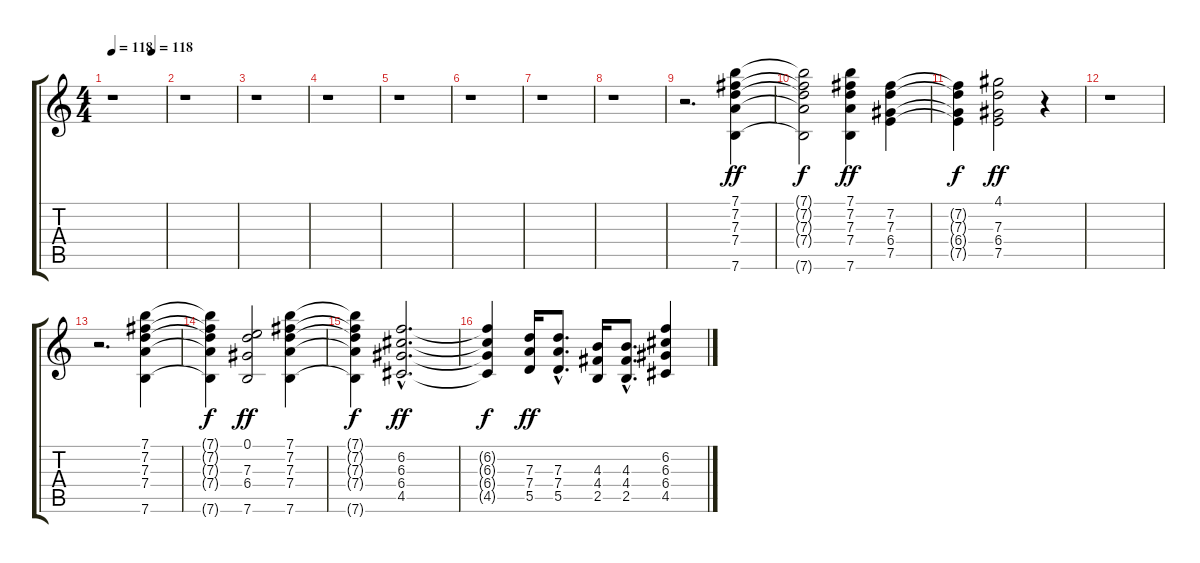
\track "" {instrument distortionguitar}
\staff {score tabs}
\tuning (E4 B3 G3 D3 A2 E2) {hide}
\ts (4 4)
\tempo 118
\tempo (118 0.75)
\clef g2
\ks c
r.1{dy ff} |
r.1 |
r.1 |
r.1 |
r.1 |
r.1 |
r.1 |
r.1 |
r.2{d} (7.1 7.2 7.3 7.4 7.6).4 |
(7.1{t} 7.2{t} 7.3{t} 7.4{t} 7.6{t}).2{dy f} (7.1 7.2 7.3 7.4 7.6).4{dy ff} (7.2 7.3 6.4 7.5).4 |
(7.2{t} 7.3{t} 6.4{t} 7.5{t}).4{dy f} (4.1 7.3 6.4 7.5).2{dy ff} r.4 |
r.1 |
r.2{d} (7.1 7.2 7.3 7.4 7.6).4 |
(7.1{t} 7.2{t} 7.3{t} 7.4{t} 7.6{t}).4{dy f} (0.1 7.3 6.4 7.6).2{dy ff} (7.1 7.2 7.3 7.4 7.6).4 |
(7.1{t} 7.2{t} 7.3{t} 7.4{t} 7.6{t}).4{dy f} (6.2{hac} 6.3{hac} 6.4{hac} 4.5{hac}).2{d dy ff} |
(6.2{t} 6.3{t} 6.4{t} 4.5{t}).4{dy f} (7.3 7.4 5.5).16{dy ff} (7.3{hac} 7.4{hac} 5.5{hac}).8{d} (4.3 4.4 2.5).16 (4.3{hac} 4.4{hac} 2.5{hac}).8{d} (6.2 6.3 6.4 4.5).4
